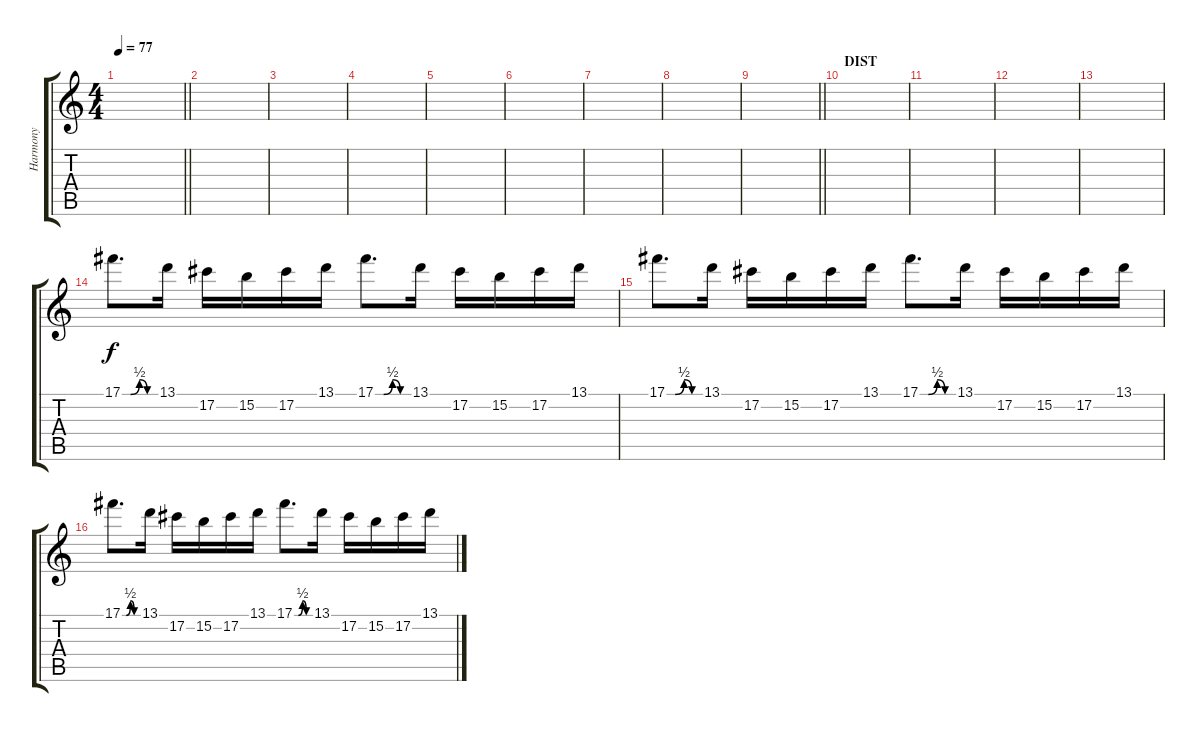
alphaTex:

\track ("Harmony" "Harmony") {instrument distortionguitar}
\staff {score tabs}
\tuning (Db4 Ab3 E3 B2 Gb2 B1) {hide}
\ts (4 4)
\tempo 77
\clef g2
\barLineRight lightlight
\ks c
|
|
|
|
|
|
|
|
\barLineRight lightlight
|
\section ("" "DIST")
|
|
|
|
17.1{be (custom 0 0 15 0 31 2 45 0 60 0)}.8{d} 13.1.16 17.2.16 15.2.16 17.2.16 13.1.16 17.1{be (custom 0 0 15 0 31 2 45 0 60 0)}.8{d} 13.1.16 17.2.16 15.2.16 17.2.16 13.1.16 |
17.1{be (custom 0 0 15 0 31 2 45 0 60 0)}.8{d} 13.1.16 17.2.16 15.2.16 17.2.16 13.1.16 17.1{be (custom 0 0 15 0 31 2 45 0 60 0)}.8{d} 13.1.16 17.2.16 15.2.16 17.2.16 13.1.16 |
17.1{be (custom 0 0 15 0 31 2 45 0 60 0)}.8{d} 13.1.16 17.2.16 15.2.16 17.2.16 13.1.16 17.1{be (custom 0 0 15 0 31 2 45 0 60 0)}.8{d} 13.1.16 17.2.16 15.2.16 17.2.16 13.1.16
